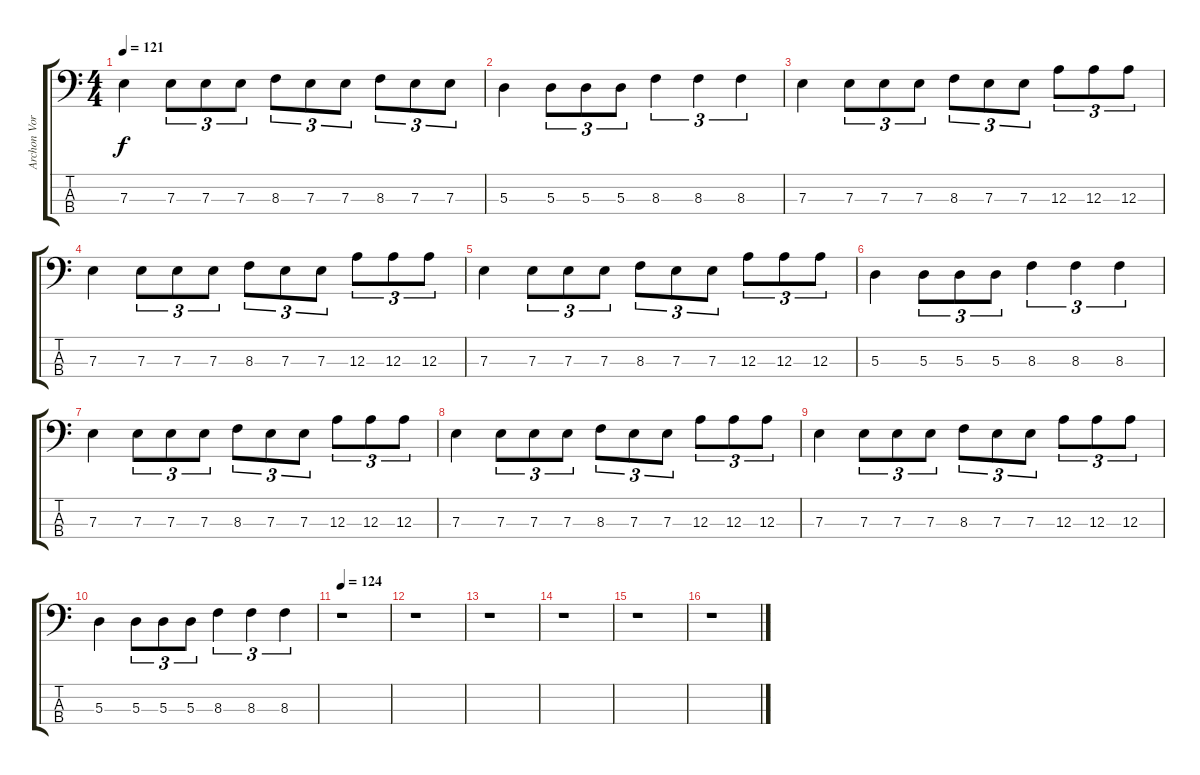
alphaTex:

\track ("Archon Vorskaath" "Archon Vor") {instrument electricbasspick}
\staff {score tabs}
\tuning (G2 D2 A1 E1) {hide}
\ts (4 4)
\tempo 121
\clef f4
\ks c
7.3.4{dy f} 7.3.8{tu (3 2)} 7.3.8{tu (3 2)} 7.3.8{tu (3 2)} 8.3.8{tu (3 2)} 7.3.8{tu (3 2)} 7.3.8{tu (3 2)} 8.3.8{tu (3 2)} 7.3.8{tu (3 2)} 7.3.8{tu (3 2)} |
5.3.4 5.3.8{tu (3 2)} 5.3.8{tu (3 2)} 5.3.8{tu (3 2)} 8.3.4{tu (3 2)} 8.3.4{tu (3 2)} 8.3.4{tu (3 2)} |
7.3.4 7.3.8{tu (3 2)} 7.3.8{tu (3 2)} 7.3.8{tu (3 2)} 8.3.8{tu (3 2)} 7.3.8{tu (3 2)} 7.3.8{tu (3 2)} 12.3.8{tu (3 2)} 12.3.8{tu (3 2)} 12.3.8{tu (3 2)} |
7.3.4 7.3.8{tu (3 2)} 7.3.8{tu (3 2)} 7.3.8{tu (3 2)} 8.3.8{tu (3 2)} 7.3.8{tu (3 2)} 7.3.8{tu (3 2)} 12.3.8{tu (3 2)} 12.3.8{tu (3 2)} 12.3.8{tu (3 2)} |
7.3.4 7.3.8{tu (3 2)} 7.3.8{tu (3 2)} 7.3.8{tu (3 2)} 8.3.8{tu (3 2)} 7.3.8{tu (3 2)} 7.3.8{tu (3 2)} 12.3.8{tu (3 2)} 12.3.8{tu (3 2)} 12.3.8{tu (3 2)} |
5.3.4 5.3.8{tu (3 2)} 5.3.8{tu (3 2)} 5.3.8{tu (3 2)} 8.3.4{tu (3 2)} 8.3.4{tu (3 2)} 8.3.4{tu (3 2)} |
7.3.4 7.3.8{tu (3 2)} 7.3.8{tu (3 2)} 7.3.8{tu (3 2)} 8.3.8{tu (3 2)} 7.3.8{tu (3 2)} 7.3.8{tu (3 2)} 12.3.8{tu (3 2)} 12.3.8{tu (3 2)} 12.3.8{tu (3 2)} |
7.3.4 7.3.8{tu (3 2)} 7.3.8{tu (3 2)} 7.3.8{tu (3 2)} 8.3.8{tu (3 2)} 7.3.8{tu (3 2)} 7.3.8{tu (3 2)} 12.3.8{tu (3 2)} 12.3.8{tu (3 2)} 12.3.8{tu (3 2)} |
7.3.4 7.3.8{tu (3 2)} 7.3.8{tu (3 2)} 7.3.8{tu (3 2)} 8.3.8{tu (3 2)} 7.3.8{tu (3 2)} 7.3.8{tu (3 2)} 12.3.8{tu (3 2)} 12.3.8{tu (3 2)} 12.3.8{tu (3 2)} |
5.3.4 5.3.8{tu (3 2)} 5.3.8{tu (3 2)} 5.3.8{tu (3 2)} 8.3.4{tu (3 2)} 8.3.4{tu (3 2)} 8.3.4{tu (3 2)} |
\tempo 124
r.1 |
r.1 |
r.1 |
r.1 |
r.1 |
r.1
